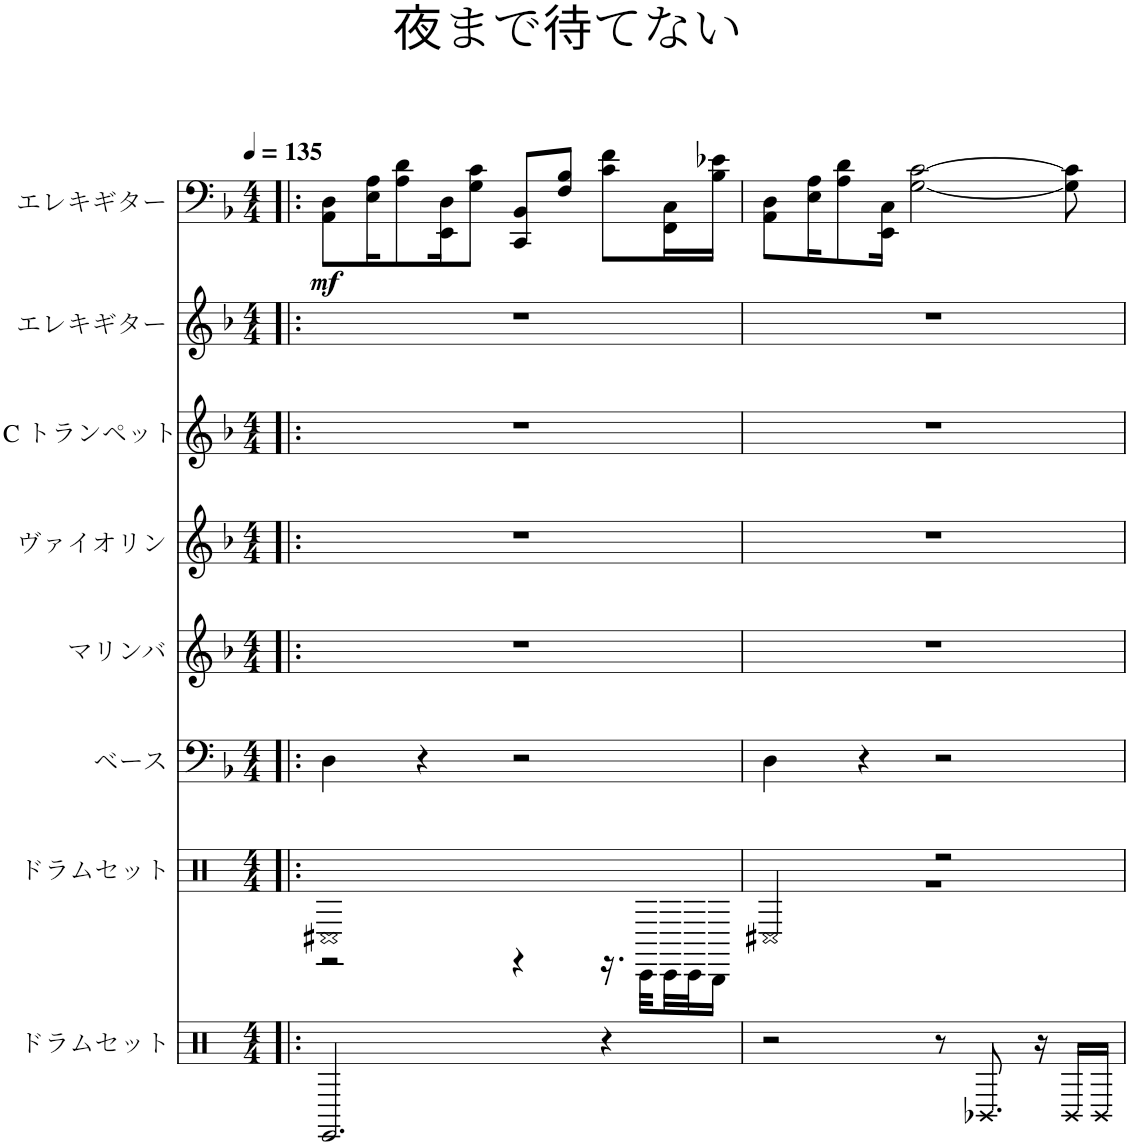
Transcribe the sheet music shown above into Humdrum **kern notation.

**kern	**kern	**kern	**kern	**kern	**kern	**kern	**kern	**dynam
*part8	*part7	*part6	*part5	*part4	*part3	*part2	*part1	*part1
*staff8	*staff7	*staff6	*staff5	*staff4	*staff3	*staff2	*staff1	*staff1
*I"ドラムセット	*I"ドラムセット	*I"ベース	*I"マリンバ	*I"ヴァイオリン	*I"C トランペット	*I"エレキギター	*I"エレキギター	*
*clefX	*clefX	*clefF4	*clefG2	*clefG2	*clefG2	*clefG2	*clefF4	*
*	*	*Trd7c12	*	*	*	*	*	*
*k[]	*k[]	*k[b-]	*k[b-]	*k[b-]	*k[b-]	*k[b-]	*k[b-]	*
*M4/4	*M4/4	*M4/4	*M4/4	*M4/4	*M4/4	*M4/4	*M4/4	*
*MM135	*MM135	*MM135	*MM135	*MM135	*MM135	*MM135	*MM135	*
=1!|:	=1!|:	=1!|:	=1!|:	=1!|:	=1!|:	=1!|:	=1!|:	=1!|:
*	*^	*	*	*	*	*	*	*
!	!	!	!	!	!	!	!	!	!LO:DY:b
2.EE/	1C#X	2r	4D\	1r	1r	1r	1r	8AA\ 8D\L	mf
.	.	.	.	.	.	.	.	16E\ 16A\K	.
.	.	.	.	.	.	.	.	8A\ 8d\	.
.	.	.	4r	.	.	.	.	.	.
.	.	.	.	.	.	.	.	16EE\ 16D\K	.
.	.	.	.	.	.	.	.	8G\ 8c\J	.
.	.	4r	2r	.	.	.	.	8CC/ 8BB-/L	.
.	.	.	.	.	.	.	.	8F/ 8B-/J	.
4r	.	16.r	.	.	.	.	.	8c\ 8f\L	.
.	.	32CC\LLL	.	.	.	.	.	.	.
.	.	32CC\	.	.	.	.	.	16FF\ 16C\L	.
.	.	32CC\J	.	.	.	.	.	.	.
.	.	16BBB\JJ	.	.	.	.	.	16B-\ 16e-X\JJ	.
=2	=2	=2	=2	=2	=2	=2	=2	=2	=2
2r	2C#X/	1r	4D\	1r	1r	1r	1r	8AA\ 8D\L	.
.	.	.	.	.	.	.	.	16E\ 16A\K	.
.	.	.	.	.	.	.	.	8A\ 8d\	.
.	.	.	4r	.	.	.	.	.	.
.	.	.	.	.	.	.	.	16EE\ 16C\Jk	.
.	.	.	.	.	.	.	.	[2G\ [2c\	.
8r	2r	.	2r	.	.	.	.	.	.
8.BB-X/	.	.	.	.	.	.	.	.	.
16r	.	.	.	.	.	.	.	.	.
16BB/LL	.	.	.	.	.	.	.	8G\] 8c\]	.
16BB/JJ	.	.	.	.	.	.	.	.	.
*	*v	*v	*	*	*	*	*	*	*
=	=	=	=	=	=	=	=	=
*-	*-	*-	*-	*-	*-	*-	*-	*-
